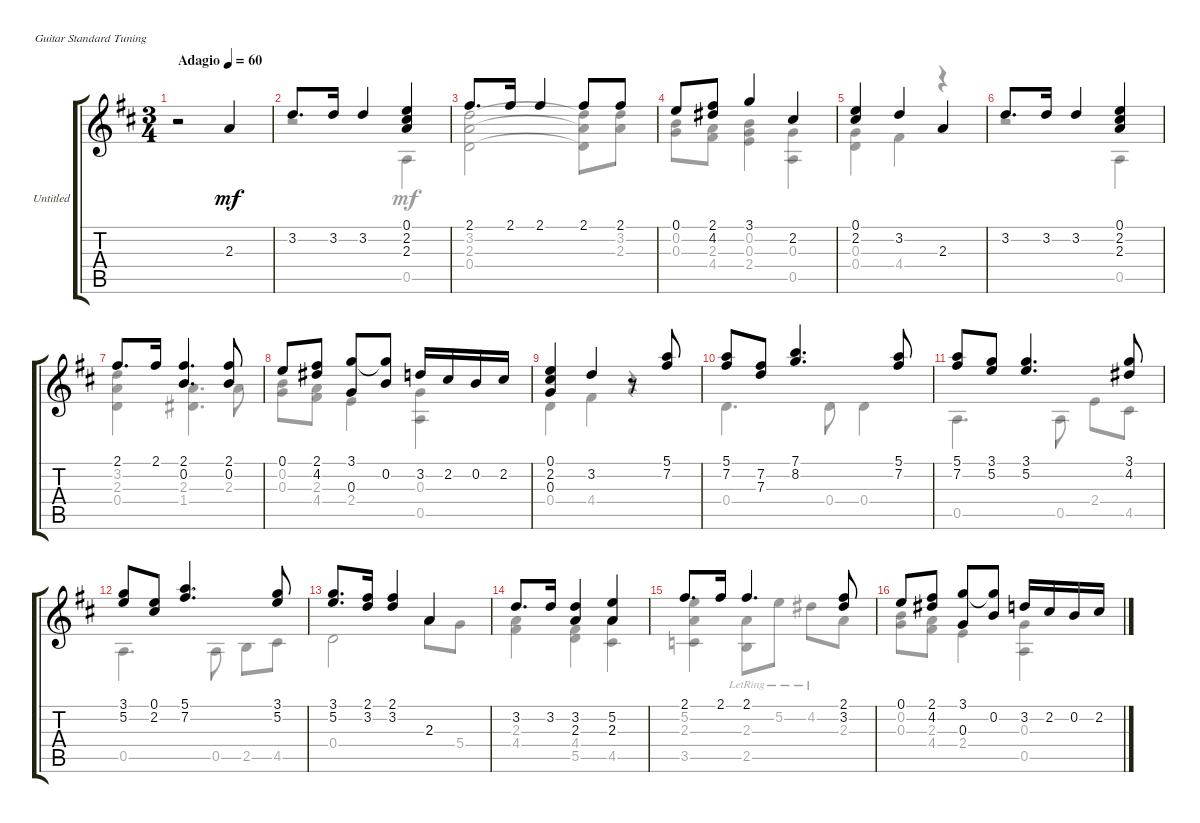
\bracketExtendMode groupsimilarinstruments
\firstSystemTrackNameOrientation horizontal
\otherSystemsTrackNameOrientation horizontal
\track ("Untitled" "Untitled") {instrument acousticguitarnylon}
\staff {score tabs}
\tuning (E4 B3 G3 D3 A2 E2)
\voice
\ts (3 4)
\section ("" "")
\tempo (60 "Adagio")
\clef g2
\ks d
r.2{dy mf instrument acousticguitarnylon} 2.3.4 |
3.2.8{d} 3.2.16 3.2.4 (0.1 2.2 2.3).4 |
2.1.8{d} 2.1.16 2.1.4 2.1.8 2.1.8 |
0.1.8 (2.1 4.2).8 3.1.4 2.2.4 |
(0.1 2.2).4 3.2.4 2.3.4 |
3.2.8{d} 3.2.16 3.2.4 (0.1 2.2 2.3).4 |
2.1.8{d} 2.1.16 (2.1 0.2).4{d} (2.1 0.2).8 |
0.1.8 (2.1 4.2).8 (3.1 0.3).8 (3.1{t} 0.2).8 3.2.16 2.2.16 0.2.16 2.2.16 |
(0.1 2.2 0.3).4 3.2.4 r.8 (5.1 7.2).8 |
(5.1 7.2).8 (7.2 7.3).8 (7.1 8.2).4{d} (5.1 7.2).8 |
(5.1 7.2).8 (3.1 5.2).8 (3.1 5.2).4{d} (3.1 4.2).8 |
(3.1 5.2).8 (0.1 2.2).8 (5.1 7.2).4{d} (3.1 5.2).8 |
(3.1 5.2).8{d} (2.1 3.2).16 (2.1 3.2).4 2.3.4 |
3.2.8{d} 3.2.16 (3.2 2.3).4 (5.2 2.3).4 |
2.1.8{d} 2.1.16 2.1.4{d} (2.1 3.2).8 |
0.1.8 (2.1 4.2).8 (3.1 0.3).8 (3.1{t} 0.2).8 3.2.16 2.2.16 0.2.16 2.2.16
\voice
\clef g2
\ottava regular
\simile none
\ks d
|
r.2 0.5.4 |
(3.2 2.3 0.4).2 (3.2{t} 2.3{t} 0.4{t}).8 (3.2 2.3).8 |
(0.2 0.3).8 (2.3 4.4).8 (0.2 0.3 2.4).4 (0.3 0.5).4 |
(0.3 0.4).4 4.4.4 r.4 |
r.2 0.5.4 |
(3.2 2.3 0.4).4 (2.3 1.4).4{d} 2.3.8 |
(0.2 0.3).8 (2.3 4.4).8 2.4.4 (0.3 0.5).4 |
0.4.4 4.4.4 r.4 |
0.4.4{d} 0.4.8 0.4.4 |
0.5.4{d} 0.5.8 2.4.8 4.5.8 |
0.5.4{d} 0.5.8 2.5.8 4.5.8 |
0.4.2 2.3.8 5.4.8 |
(2.3 4.4).4 (4.4 5.5).4 (2.3 4.5).4 |
(5.2 2.3 3.5).4 (2.3{lr} 2.5{lr}).8 5.2{lr}.8 4.2{lr}.8 2.3.8 |
(0.2 0.3).8 (2.3 4.4).8 2.4.4 (0.3 0.5).4
